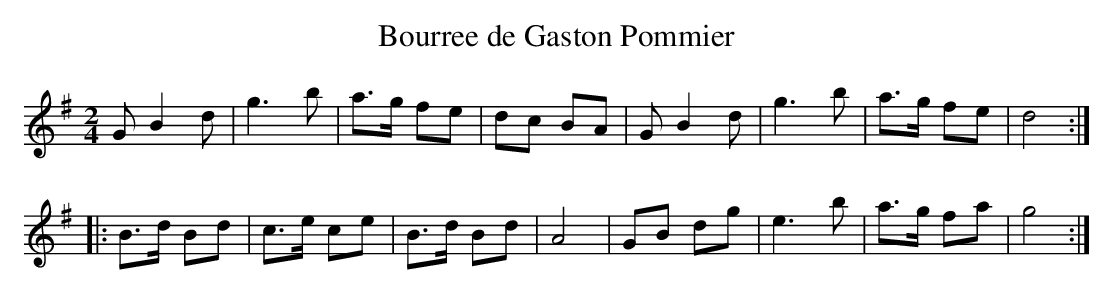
X:1
T:Bourree de Gaston Pommier
M:2/4
L:1/8
K:G
GB2d | g3b | a>g fe | dc BA |\
GB2d | g3b | a>g fe | d4 :|
|:\
B>d Bd | c>e ce | B>d Bd | A4 |\
GB dg | e3b | a>g fa | g4 :|
